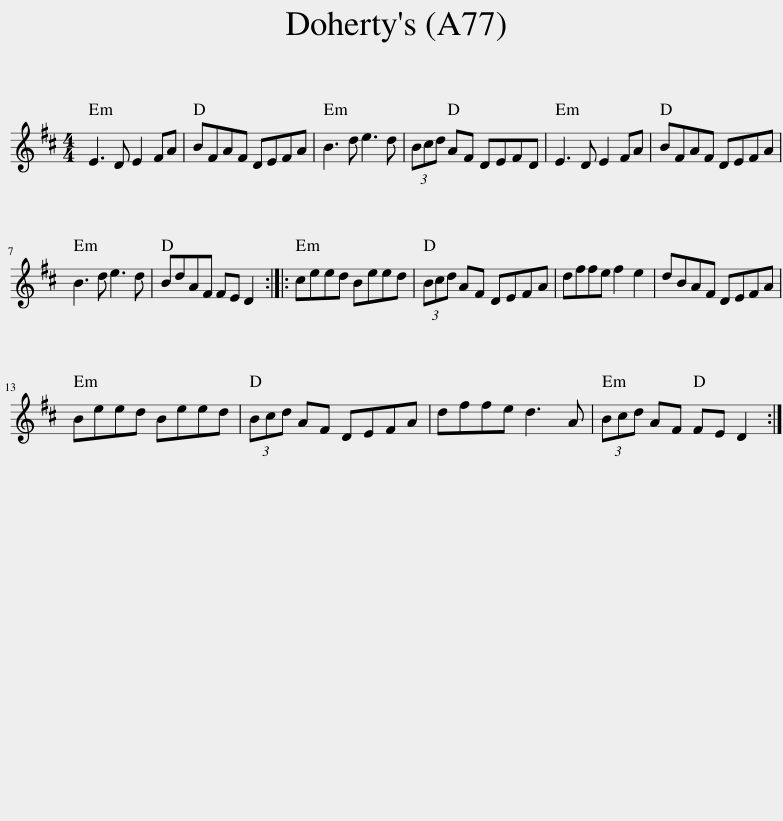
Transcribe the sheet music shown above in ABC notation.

X:1
L:1/8
M:4/4
I:linebreak $
K:D
V:1 treble
V:1
 E3 D E2 FA | BFAF DEFA | B3 d e3 d | (3Bcd AF DEFD | E3 D E2 FA | %5
 BFAF DEFA |$ B3 d e3 d | BdAF FE D2 :: ceed Beed | (3Bcd AF DEFA | %10
 dffe f2 e2 | dBAF DEFA |$ Beed Beed | (3Bcd AF DEFA | dffe d3 A | %15
 (3Bcd AF FE D2 :| %16
